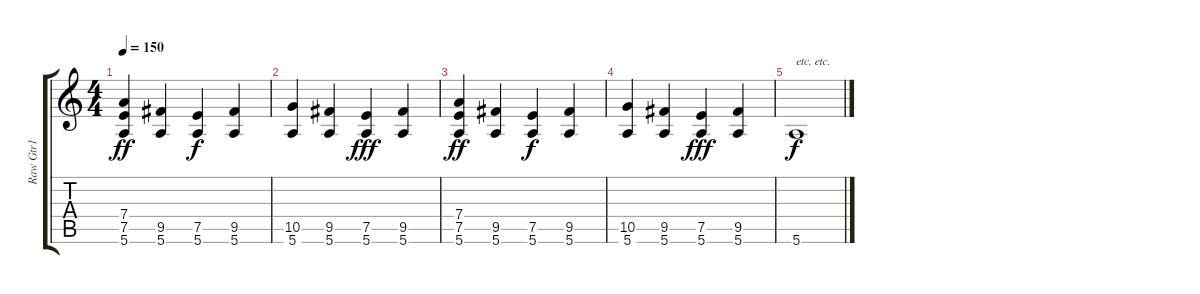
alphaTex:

\track ("Raw Gtr1" "Raw Gtr1") {instrument distortionguitar}
\staff {score tabs}
\tuning (E4 B3 G3 D3 A2 E2) {hide}
\ts (4 4)
\tempo 150
\clef g2
\ks c
(7.4 7.5 5.6).4{dy ff} (9.5 5.6).4 (7.5 5.6).4{dy f} (9.5 5.6).4 |
(10.5 5.6).4 (9.5 5.6).4 (7.5 5.6).4{dy fff} (9.5 5.6).4 |
(7.4 7.5 5.6).4{dy ff} (9.5 5.6).4 (7.5 5.6).4{dy f} (9.5 5.6).4 |
(10.5 5.6).4 (9.5 5.6).4 (7.5 5.6).4{dy fff} (9.5 5.6).4 |
5.6.1{txt "etc. etc." dy f}
